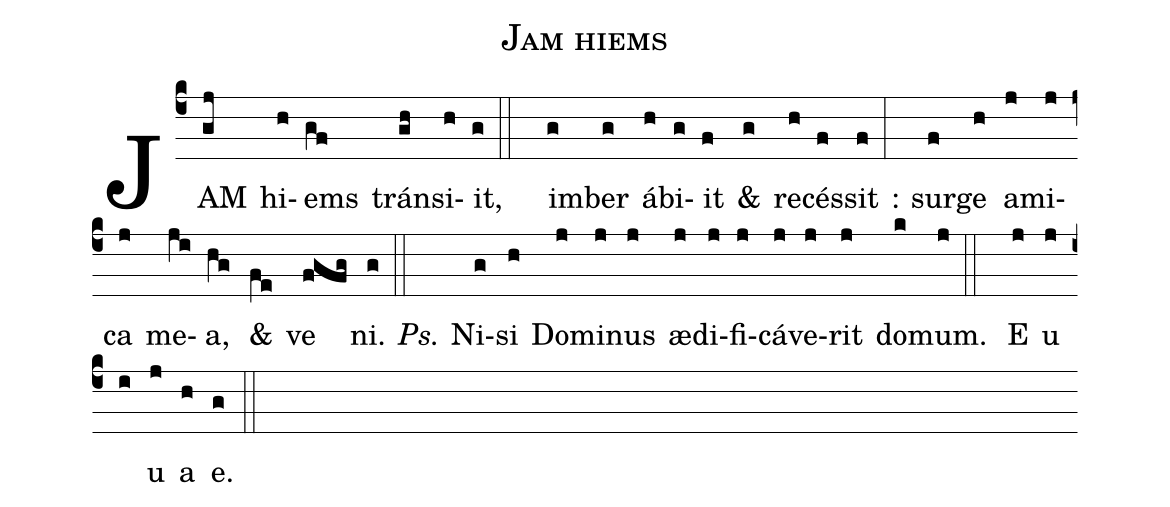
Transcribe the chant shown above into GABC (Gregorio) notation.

name: Jam hiems;
%%
(c4) JAM(gj) hi(h)ems(gf) trá(gh)nsi(h)it,(g::) im(g)ber(g) áb(h)i(g)it(f) &(g) re(h)cés(f)sit(f:) : sur(f)ge(h) a(j)mi(j)ca(j) me(ji)a,(hg) &(fe) ve(fgfg) ni.(g::) <i>Ps.</i> Ni(g)si(h) Do(j)mi(j)nus(j) æ(j)di(j)fi(j)cá(j)ve(j)rit(j) do(k)mum.(j::) E(j) u(j) о(i) u(j) a(h) e.(g::)
